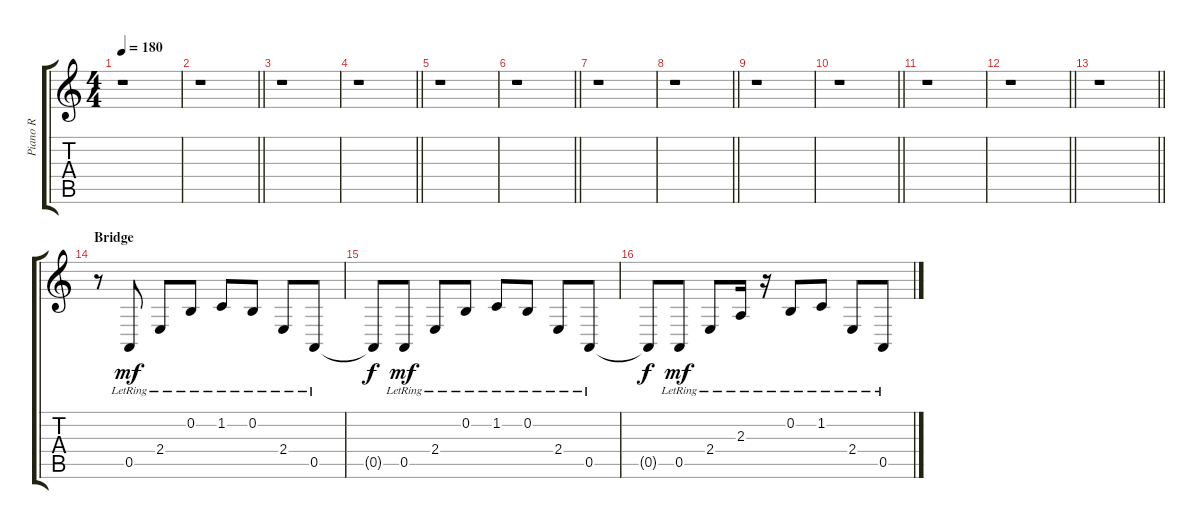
\track ("Piano R" "Piano R") {instrument brightacousticpiano}
\staff {score tabs}
\tuning (E4 B3 G3 D3 A2 E2) {hide}
\ts (4 4)
\tempo 180
\clef g2
\ks c
r.1{dy f} |
\barLineRight lightlight
r.1 |
r.1 |
\barLineRight lightlight
r.1 |
r.1 |
\barLineRight lightlight
r.1 |
r.1 |
\barLineRight lightlight
r.1 |
r.1 |
\barLineRight lightlight
r.1 |
r.1 |
\barLineRight lightlight
r.1 |
\barLineRight lightlight
r.1 |
\section ("" "Bridge")
r.8 0.5{lr}.8{dy mf} 2.4{lr}.8 0.2{lr}.8 1.2{lr}.8 0.2{lr}.8 2.4{lr}.8 0.5{lr}.8 |
0.5{t}.8{dy f} 0.5{lr}.8{dy mf} 2.4{lr}.8 0.2{lr}.8 1.2{lr}.8 0.2{lr}.8 2.4{lr}.8 0.5{lr}.8 |
0.5{t}.8{dy f} 0.5{lr}.8{dy mf} 2.4{lr}.8 2.3{lr}.16 r.16 0.2{lr}.8 1.2{lr}.8 2.4{lr}.8 0.5{lr}.8
